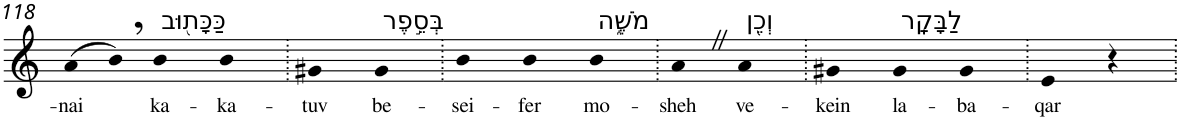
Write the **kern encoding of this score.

**kern	**text
*part1	*part1
*staff1	*staff1
*I"Piano	*
*I'Pno	*
!!LO:PB:g=z
*clefG2	*
*k[]	*
=118	=118
!	!LO:LY:b
(>8a	-nai
8b,)	.
!LO:TX:a:t=כַּכָּת֖וּב	!
!	!LO:LY:b
4b	ka-
!	!LO:LY:b
4b	-ka-
=119.	=119.
!	!LO:LY:b
4g#X	-tuv
!LO:TX:a:t=בְּסֵ֣פֶר	!
!	!LO:LY:b
4g#	be-
=120.	=120.
!	!LO:LY:b
4b	-sei-
!	!LO:LY:b
4b	-fer
!LO:TX:a:t=מֹשֶׁ֑ה	!
!	!LO:LY:b
4b	mo-
=121.	=121.
!	!LO:LY:b
4aZ	-sheh
!LO:TX:a:t=וְכֵ֖ן	!
!	!LO:LY:b
4a	ve-
=122.	=122.
!	!LO:LY:b
4g#X	-kein
!LO:TX:a:t=לַבָּקָֽר	!
!	!LO:LY:b
4g#	la-
!	!LO:LY:b
4g#	-ba-
=123.	=123.
!	!LO:LY:b
4e	-qar
4r	.
=.	=.
*-	*-
